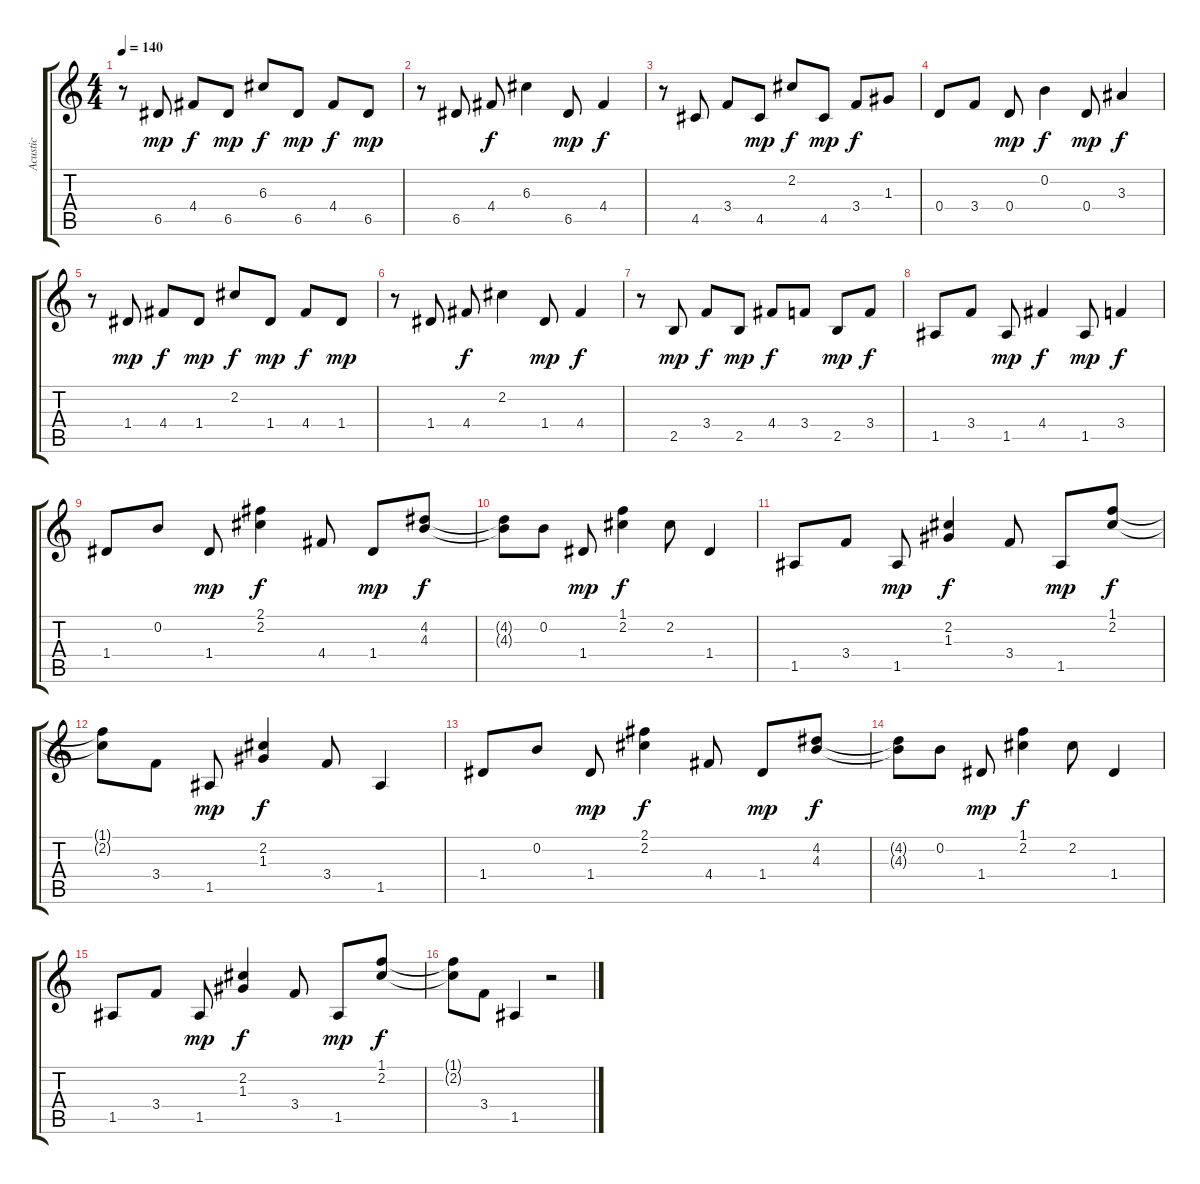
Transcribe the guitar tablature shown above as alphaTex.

\track ("Acustic" "Acustic") {instrument electricguitarclean}
\staff {score tabs}
\tuning (E4 B3 G3 D3 A2 E2) {hide}
\ts (4 4)
\tempo 140
\clef g2
\ks c
r.8{dy f} 6.5.8{dy mp} 4.4.8{dy f} 6.5.8{dy mp} 6.3.8{dy f} 6.5.8{dy mp} 4.4.8{dy f} 6.5.8{dy mp} |
r.8 6.5.8 4.4.8{dy f} 6.3.4 6.5.8{dy mp} 4.4.4{dy f} |
r.8 4.5.8 3.4.8 4.5.8{dy mp} 2.2.8{dy f} 4.5.8{dy mp} 3.4.8{dy f} 1.3.8 |
0.4.8 3.4.8 0.4.8{dy mp} 0.2.4{dy f} 0.4.8{dy mp} 3.3.4{dy f} |
r.8 1.4.8{dy mp} 4.4.8{dy f} 1.4.8{dy mp} 2.2.8{dy f} 1.4.8{dy mp} 4.4.8{dy f} 1.4.8{dy mp} |
r.8 1.4.8 4.4.8{dy f} 2.2.4 1.4.8{dy mp} 4.4.4{dy f} |
r.8 2.5.8{dy mp} 3.4.8{dy f} 2.5.8{dy mp} 4.4.8{dy f} 3.4.8 2.5.8{dy mp} 3.4.8{dy f} |
1.5.8 3.4.8 1.5.8{dy mp} 4.4.4{dy f} 1.5.8{dy mp} 3.4.4{dy f} |
1.4.8 0.2.8 1.4.8{dy mp} (2.1 2.2).4{dy f} 4.4.8 1.4.8{dy mp} (4.2 4.3).8{dy f} |
(4.2{t} 4.3{t}).8 0.2.8 1.4.8{dy mp} (1.1 2.2).4{dy f} 2.2.8 1.4.4 |
1.5.8 3.4.8 1.5.8{dy mp} (2.2 1.3).4{dy f} 3.4.8 1.5.8{dy mp} (1.1 2.2).8{dy f} |
(1.1{t} 2.2{t}).8 3.4.8 1.5.8{dy mp} (2.2 1.3).4{dy f} 3.4.8 1.5.4 |
1.4.8 0.2.8 1.4.8{dy mp} (2.1 2.2).4{dy f} 4.4.8 1.4.8{dy mp} (4.2 4.3).8{dy f} |
(4.2{t} 4.3{t}).8 0.2.8 1.4.8{dy mp} (1.1 2.2).4{dy f} 2.2.8 1.4.4 |
1.5.8 3.4.8 1.5.8{dy mp} (2.2 1.3).4{dy f} 3.4.8 1.5.8{dy mp} (1.1 2.2).8{dy f} |
(1.1{t} 2.2{t}).8 3.4.8 1.5.4 r.2
